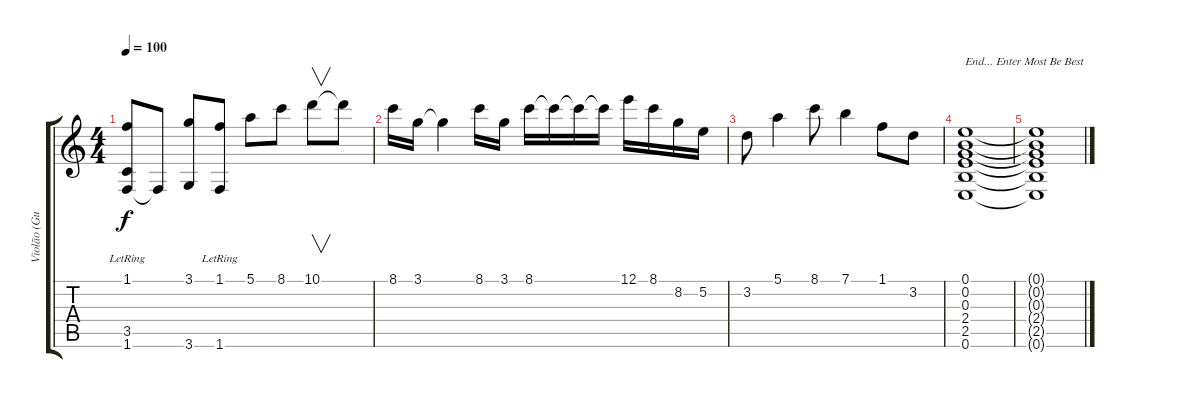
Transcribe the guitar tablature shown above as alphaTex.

\track ("Violão (Gustavo)" "Violão (Gu") {instrument acousticguitarnylon}
\staff {score tabs}
\tuning (E4 B3 G3 D3 A2 E2) {hide}
\ts (4 4)
\tempo 100
\clef g2
\ks c
(1.1 3.5{lr} 1.6).8{dy f} 1.6{t}.8 (3.1 3.6).8 (1.1 1.6{lr}).8 5.1.8 8.1.8 10.1.8{v} 10.1{t}.8 |
8.1.16 3.1.16 3.1{t}.4 8.1.16 3.1.16 8.1.16 8.1{t}.16 8.1{t}.16 8.1{t}.16 12.1.16 8.1.16 8.2.16 5.2.16 |
3.2.8 5.1.4 8.1.8 7.1.4 1.1.8 3.2.8 |
(0.1 0.2 0.3 2.4 2.5 0.6).1{txt "End... Enter Most Be Best"} |
(0.1{t} 0.2{t} 0.3{t} 2.4{t} 2.5{t} 0.6{t}).1
